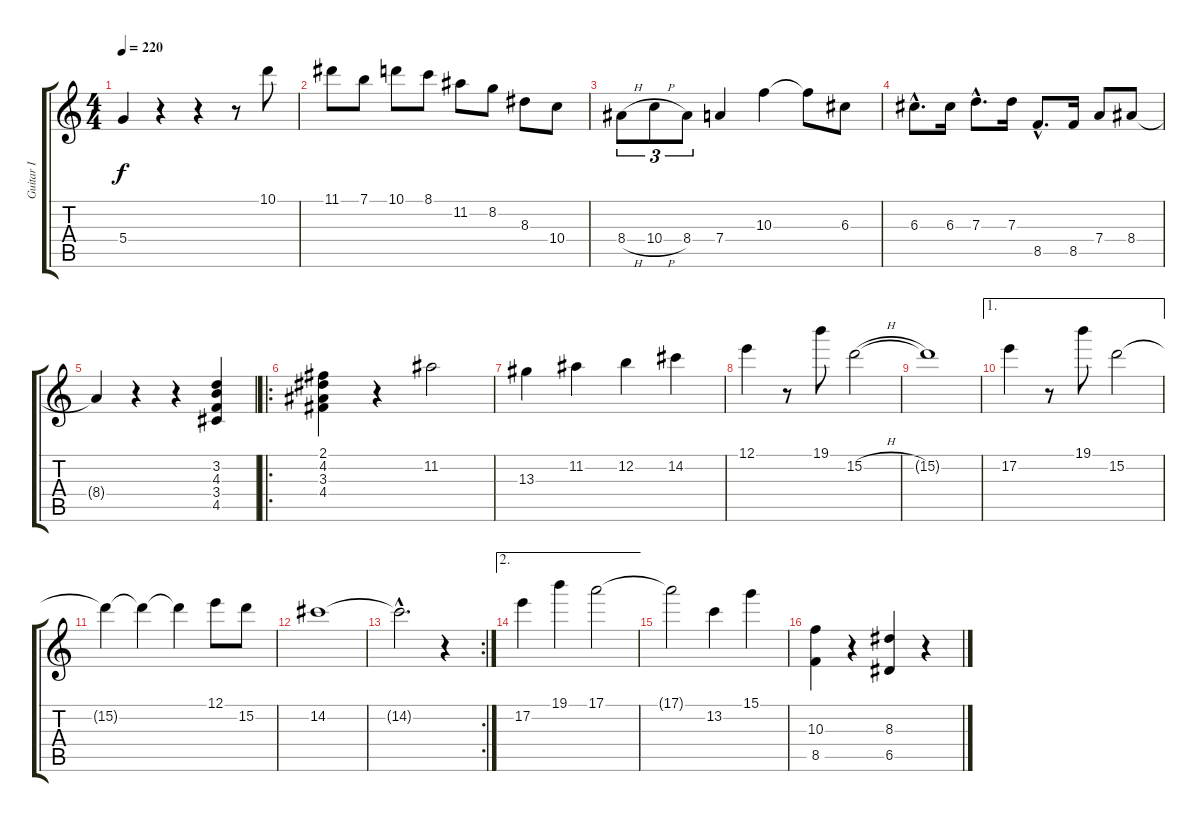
\track ("Guitar I" "Guitar I") {instrument acousticguitarsteel}
\staff {score tabs}
\tuning (E4 B3 G3 D3 A2 E2) {hide}
\ts (4 4)
\tempo 220
\clef g2
\ks c
5.4{t}.4{dy f} r.4 r.4 r.8 10.1.8 |
11.1.8 7.1.8 10.1.8 8.1.8 11.2.8 8.2.8 8.3.8 10.4.8 |
8.4{h}.8{tu (3 2)} 10.4{h}.8{tu (3 2)} 8.4.8{tu (3 2)} 7.4.4 10.3.4 10.3{t}.8 6.3.8 |
6.3{hac}.8{d} 6.3.16 7.3{hac}.8{d} 7.3.16 8.5{hac}.8{d} 8.5.16 7.4.8 8.4.8 |
8.4{t}.4 r.4 r.4 (3.2 4.3 3.4 4.5).4 |
\ro
(2.1 4.2 3.3 4.4).4{instrument acousticguitarsteel} r.4 11.2.2{instrument clarinet} |
13.3.4 11.2.4 12.2.4 14.2.4 |
12.1.4 r.8 19.1.8 15.2{h}.2 |
15.2{t}.1 |
\ae 1
17.2.4 r.8 19.1.8 15.2.2 |
15.2{t}.4 15.2{t}.4 15.2{t}.4 12.1.8 15.2.8 |
14.2.1 |
\rc 2
14.2{hac t}.2{d} r.4 |
\ae 2
17.2.4 19.1.4 17.1.2 |
17.1{t}.2 13.2.4 15.1.4 |
(10.3 8.5).4{instrument acousticguitarsteel} r.4 (8.3 6.5).4 r.4
